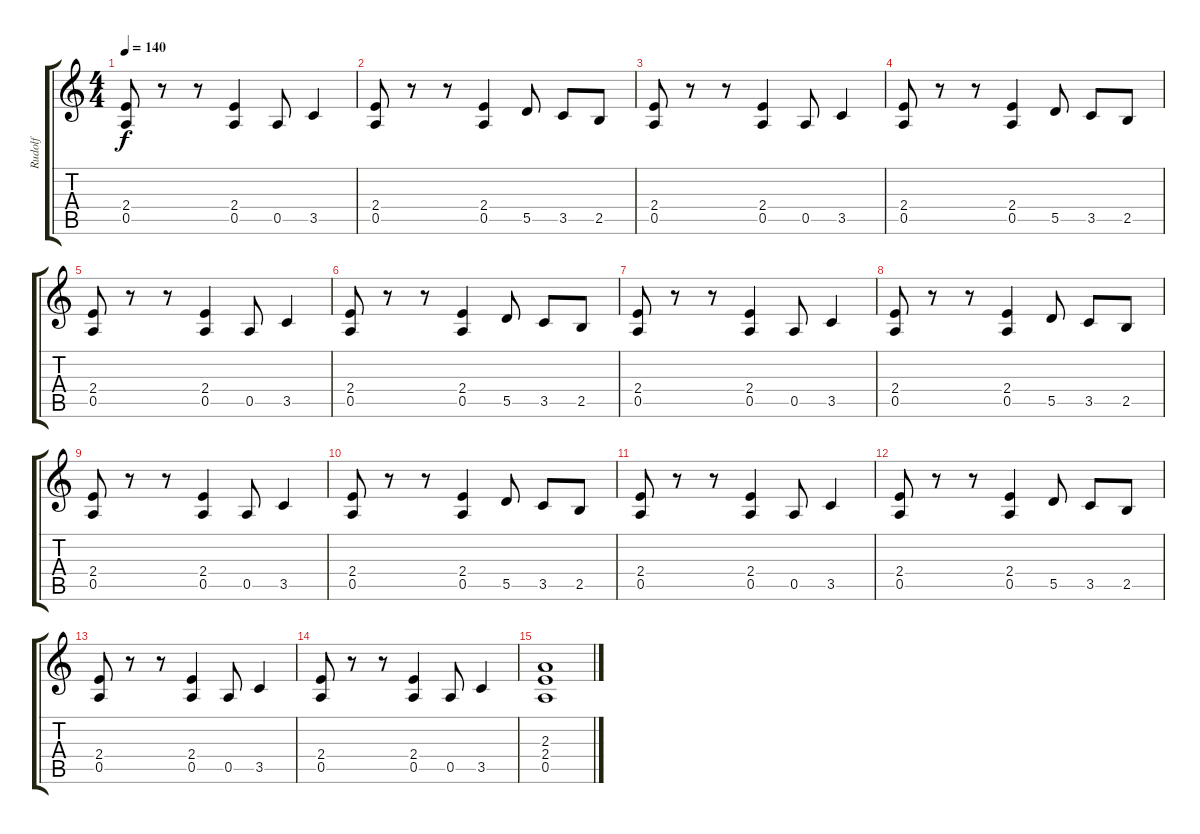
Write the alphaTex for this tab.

\track ("Rudolf" "Rudolf") {instrument distortionguitar}
\staff {score tabs}
\tuning (E4 B3 G3 D3 A2 E2) {hide}
\ts (4 4)
\tempo 140
\clef g2
\ks c
(2.4 0.5).8{dy f} r.8 r.8 (2.4 0.5).4 0.5.8 3.5.4 |
(2.4 0.5).8 r.8 r.8 (2.4 0.5).4 5.5.8 3.5.8 2.5.8 |
(2.4 0.5).8 r.8 r.8 (2.4 0.5).4 0.5.8 3.5.4 |
(2.4 0.5).8 r.8 r.8 (2.4 0.5).4 5.5.8 3.5.8 2.5.8 |
(2.4 0.5).8 r.8 r.8 (2.4 0.5).4 0.5.8 3.5.4 |
(2.4 0.5).8 r.8 r.8 (2.4 0.5).4 5.5.8 3.5.8 2.5.8 |
(2.4 0.5).8 r.8 r.8 (2.4 0.5).4 0.5.8 3.5.4 |
(2.4 0.5).8 r.8 r.8 (2.4 0.5).4 5.5.8 3.5.8 2.5.8 |
(2.4 0.5).8 r.8 r.8 (2.4 0.5).4 0.5.8 3.5.4 |
(2.4 0.5).8 r.8 r.8 (2.4 0.5).4 5.5.8 3.5.8 2.5.8 |
(2.4 0.5).8 r.8 r.8 (2.4 0.5).4 0.5.8 3.5.4 |
(2.4 0.5).8 r.8 r.8 (2.4 0.5).4 5.5.8 3.5.8 2.5.8 |
(2.4 0.5).8 r.8 r.8 (2.4 0.5).4 0.5.8 3.5.4 |
(2.4 0.5).8 r.8 r.8 (2.4 0.5).4 0.5.8 3.5.4 |
(2.3 2.4 0.5).1
